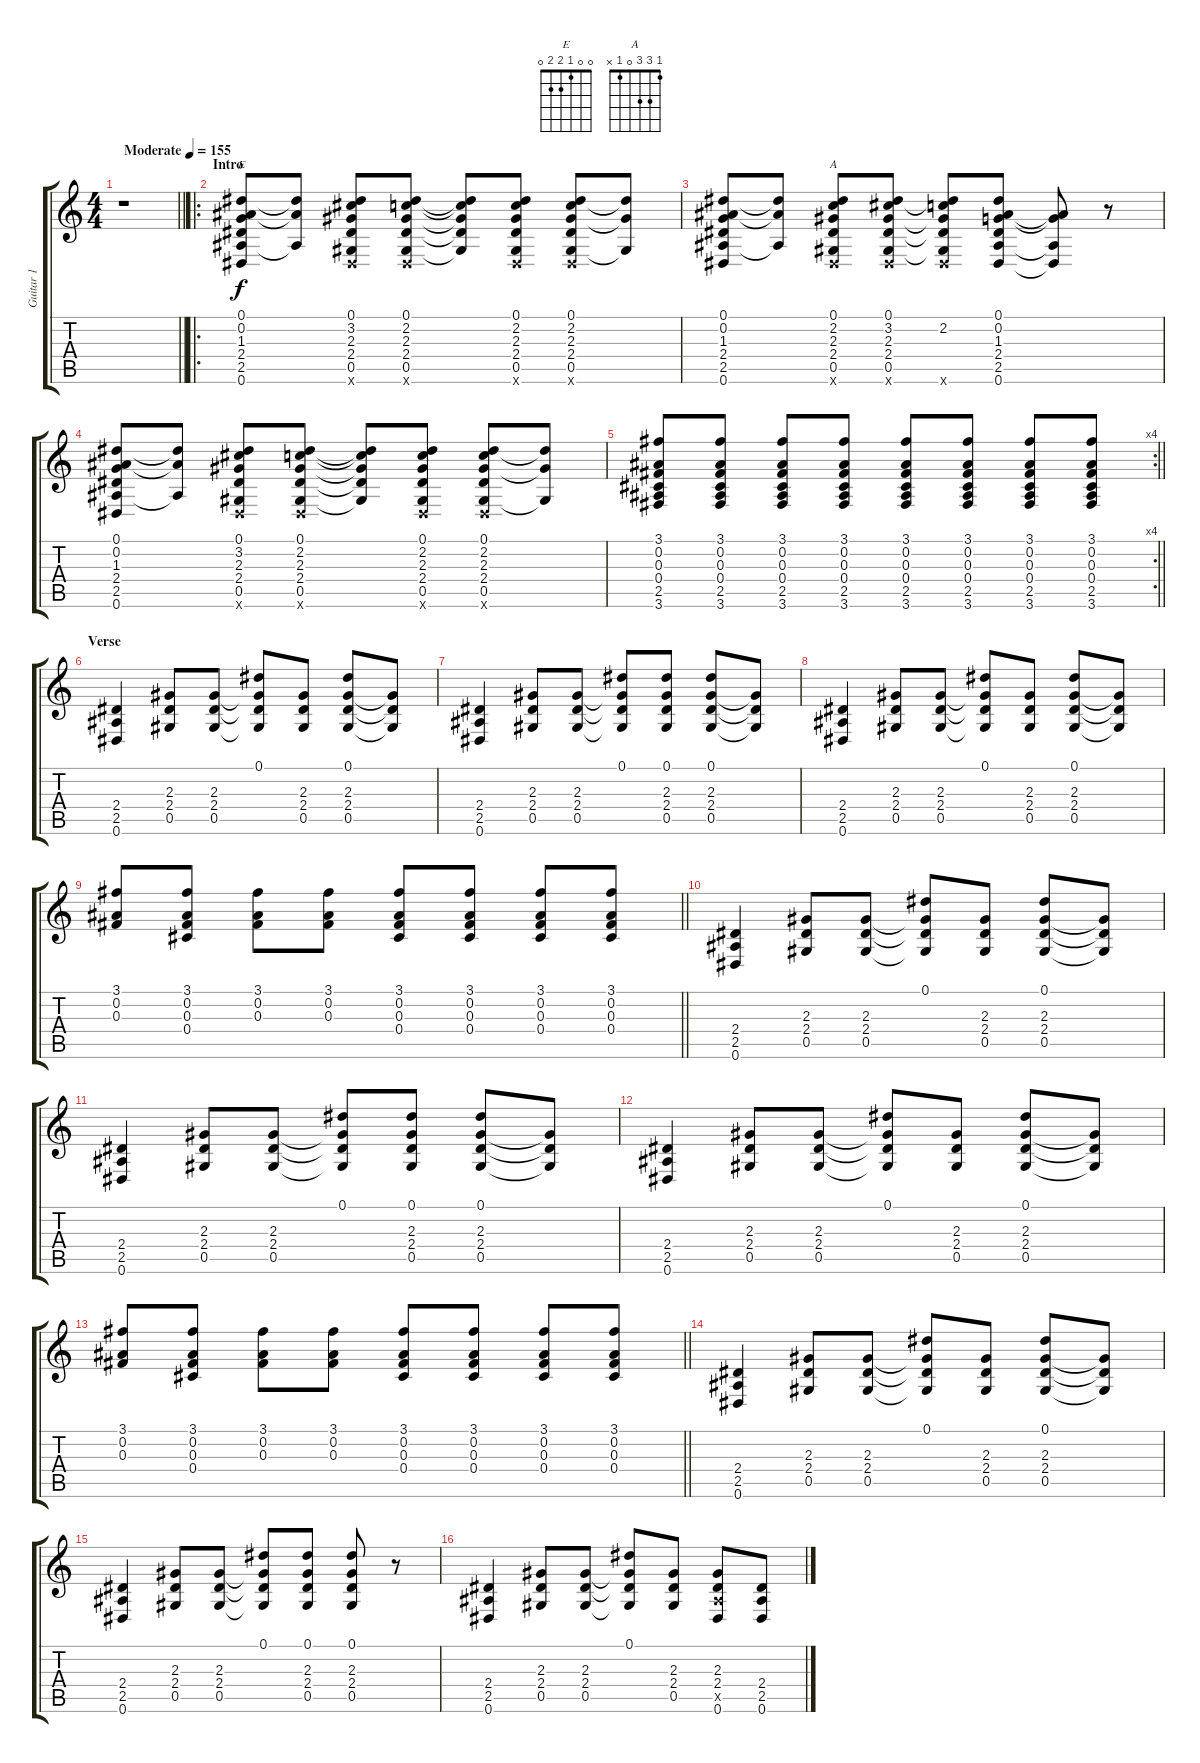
\track ("Guitar 1" "Guitar 1") {instrument distortionguitar}
\staff {score tabs}
\tuning (Eb4 Bb3 Gb3 Db3 Ab2 Eb2) {hide}
\chord ("E" 0 0 1 2 2 0)
\chord ("A" 1 3 3 0 1 x)
\ts (4 4)
\tempo (155 "Moderate")
\clef g2
\barLineRight lightlight
\ks c
r.1{dy f instrument distortionguitar} |
\ro
\section ("" "Intro")
(0.1 0.2 1.3 2.4 2.5 0.6).8{ch "E"} (0.1{t} 0.2{t} 2.5{t}).8 (0.1 3.2 2.3 2.4 0.5 0.6{x}).8 (0.1 2.2 2.3 2.4 0.5 0.6{x}).8 (0.1{t} 2.2{t} 2.3{t} 2.4{t} 0.5{t}).8 (0.1 2.2 2.3 2.4 0.5 0.6{x}).8 (0.1 2.2 2.3 2.4 0.5 0.6{x}).8 (0.1{t} 2.3{t} 0.5{t}).8 |
(0.1 0.2 1.3 2.4 2.5 0.6).8 (0.1{t} 0.2{t} 2.5{t}).8 (0.1 2.2 2.3 2.4 0.5 0.6{x}).8{ch "A"} (0.1 3.2 2.3 2.4 0.5 0.6{x}).8 (0.1{t} 2.2 2.3{t} 2.4{t} 0.5{t} 0.6{x}).8 (0.1 0.2 1.3 2.4 2.5 0.6).8 (0.2{t} 1.3{t} 2.5{t} 0.6{t}).8 r.8 |
(0.1 0.2 1.3 2.4 2.5 0.6).8 (0.1{t} 0.2{t} 2.5{t}).8 (0.1 3.2 2.3 2.4 0.5 0.6{x}).8 (0.1 2.2 2.3 2.4 0.5 0.6{x}).8 (0.1{t} 2.2{t} 2.3{t} 2.4{t} 0.5{t}).8 (0.1 2.2 2.3 2.4 0.5 0.6{x}).8 (0.1 2.2 2.3 2.4 0.5 0.6{x}).8 (0.1{t} 2.3{t} 0.5{t}).8 |
\rc 4
\barLineRight lightlight
(3.1 0.2 0.3 0.4 2.5 3.6).8 (3.1 0.2 0.3 0.4 2.5 3.6).8 (3.1 0.2 0.3 0.4 2.5 3.6).8 (3.1 0.2 0.3 0.4 2.5 3.6).8 (3.1 0.2 0.3 0.4 2.5 3.6).8 (3.1 0.2 0.3 0.4 2.5 3.6).8 (3.1 0.2 0.3 0.4 2.5 3.6).8 (3.1 0.2 0.3 0.4 2.5 3.6).8 |
\section ("" "Verse")
(2.4 2.5 0.6).4 (2.3 2.4 0.5).8 (2.3 2.4 0.5).8 (0.1 2.3{t} 2.4{t} 0.5{t}).8 (2.3 2.4 0.5).8 (0.1 2.3 2.4 0.5).8 (2.3{t} 2.4{t} 0.5{t}).8 |
(2.4 2.5 0.6).4 (2.3 2.4 0.5).8 (2.3 2.4 0.5).8 (0.1 2.3{t} 2.4{t} 0.5{t}).8 (0.1 2.3 2.4 0.5).8 (0.1 2.3 2.4 0.5).8 (2.3{t} 2.4{t} 0.5{t}).8 |
(2.4 2.5 0.6).4 (2.3 2.4 0.5).8 (2.3 2.4 0.5).8 (0.1 2.3{t} 2.4{t} 0.5{t}).8 (2.3 2.4 0.5).8 (0.1 2.3 2.4 0.5).8 (2.3{t} 2.4{t} 0.5{t}).8 |
\barLineRight lightlight
(3.1 0.2 0.3).8 (3.1 0.2 0.3 0.4).8 (3.1 0.2 0.3).8 (3.1 0.2 0.3).8 (3.1 0.2 0.3 0.4).8 (3.1 0.2 0.3 0.4).8 (3.1 0.2 0.3 0.4).8 (3.1 0.2 0.3 0.4).8 |
(2.4 2.5 0.6).4 (2.3 2.4 0.5).8 (2.3 2.4 0.5).8 (0.1 2.3{t} 2.4{t} 0.5{t}).8 (2.3 2.4 0.5).8 (0.1 2.3 2.4 0.5).8 (2.3{t} 2.4{t} 0.5{t}).8 |
(2.4 2.5 0.6).4 (2.3 2.4 0.5).8 (2.3 2.4 0.5).8 (0.1 2.3{t} 2.4{t} 0.5{t}).8 (0.1 2.3 2.4 0.5).8 (0.1 2.3 2.4 0.5).8 (2.3{t} 2.4{t} 0.5{t}).8 |
(2.4 2.5 0.6).4 (2.3 2.4 0.5).8 (2.3 2.4 0.5).8 (0.1 2.3{t} 2.4{t} 0.5{t}).8 (2.3 2.4 0.5).8 (0.1 2.3 2.4 0.5).8 (2.3{t} 2.4{t} 0.5{t}).8 |
\barLineRight lightlight
(3.1 0.2 0.3).8 (3.1 0.2 0.3 0.4).8 (3.1 0.2 0.3).8 (3.1 0.2 0.3).8 (3.1 0.2 0.3 0.4).8 (3.1 0.2 0.3 0.4).8 (3.1 0.2 0.3 0.4).8 (3.1 0.2 0.3 0.4).8 |
(2.4 2.5 0.6).4 (2.3 2.4 0.5).8 (2.3 2.4 0.5).8 (0.1 2.3{t} 2.4{t} 0.5{t}).8 (2.3 2.4 0.5).8 (0.1 2.3 2.4 0.5).8 (2.3{t} 2.4{t} 0.5{t}).8 |
(2.4 2.5 0.6).4 (2.3 2.4 0.5).8 (2.3 2.4 0.5).8 (0.1 2.3{t} 2.4{t} 0.5{t}).8 (0.1 2.3 2.4 0.5).8 (0.1 2.3 2.4 0.5).8 r.8 |
(2.4 2.5 0.6).4 (2.3 2.4 0.5).8 (2.3 2.4 0.5).8 (0.1 2.3{t} 2.4{t} 0.5{t}).8 (2.3 2.4 0.5).8 (2.3 2.4 2.5{x} 0.6).8 (2.4 2.5 0.6).8
